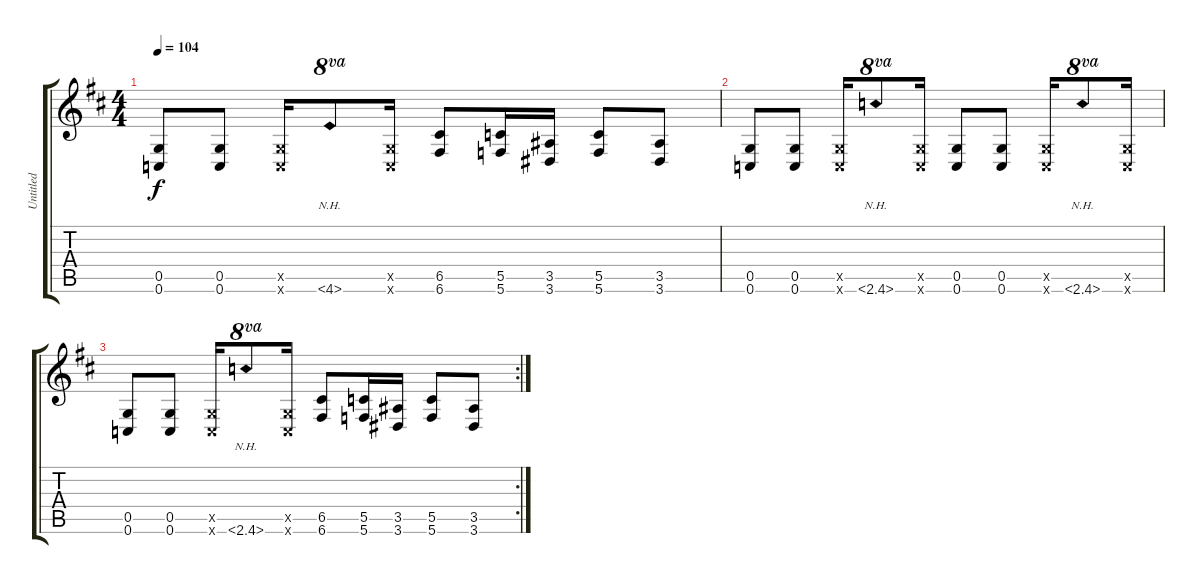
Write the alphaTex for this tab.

\track ("Untitled" "Untitled") {instrument distortionguitar}
\staff {score tabs}
\tuning (D4 A3 F3 C3 G2 C2) {hide}
\ts (4 4)
\tempo 104
\clef g2
\ks d
(0.5 0.6).8{dy f} (0.5 0.6).8 (0.5{x} 0.6{x}).16 4.6{nh}.8{ot 8va} (0.5{x} 0.6{x}).16 (6.5 6.6).8 (5.5 5.6).16 (3.5 3.6).16 (5.5 5.6).8 (3.5 3.6).8 |
(0.5 0.6).8 (0.5 0.6).8 (0.5{x} 0.6{x}).16 2.6{nh}.8{ot 8va} (0.5{x} 0.6{x}).16 (0.5 0.6).8 (0.5 0.6).8 (0.5{x} 0.6{x}).16 2.6{nh}.8{ot 8va} (0.5{x} 0.6{x}).16 |
\rc 2
(0.5 0.6).8 (0.5 0.6).8 (0.5{x} 0.6{x}).16 2.6{nh}.8{ot 8va} (0.5{x} 0.6{x}).16 (6.5 6.6).8 (5.5 5.6).16 (3.5 3.6).16 (5.5 5.6).8 (3.5 3.6).8
